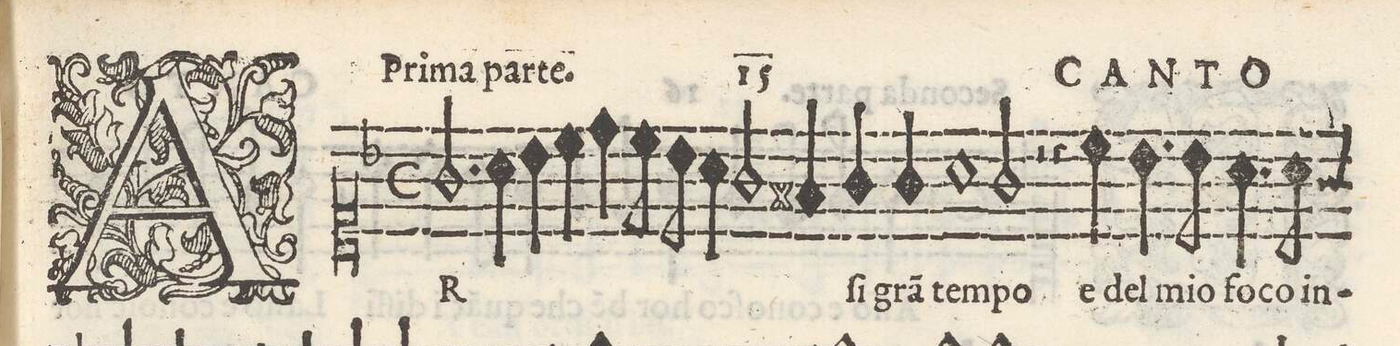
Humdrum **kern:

**kern	**text
*I"CANTO	*
*clefC1	*
*k[b-]	*
*met(C)	*
*M2/1	*
2.g/	AR-
4a\	.
4b-\	.
4cc\	.
4dd\	.
8cc\	.
8b-\	.
=2-	=2-
4a\	.
2g/	.
4f#X/	.
4g/	-ſi
4g/	gra(n)
1a\	tem-
=3-	=3-
2g/	-po
2r	.
4r	.
4cc\	e
=4-	=4-
4.b-\	del
8b-\	mio
4.a\	fo-
8a\	co in-
*-	*-
